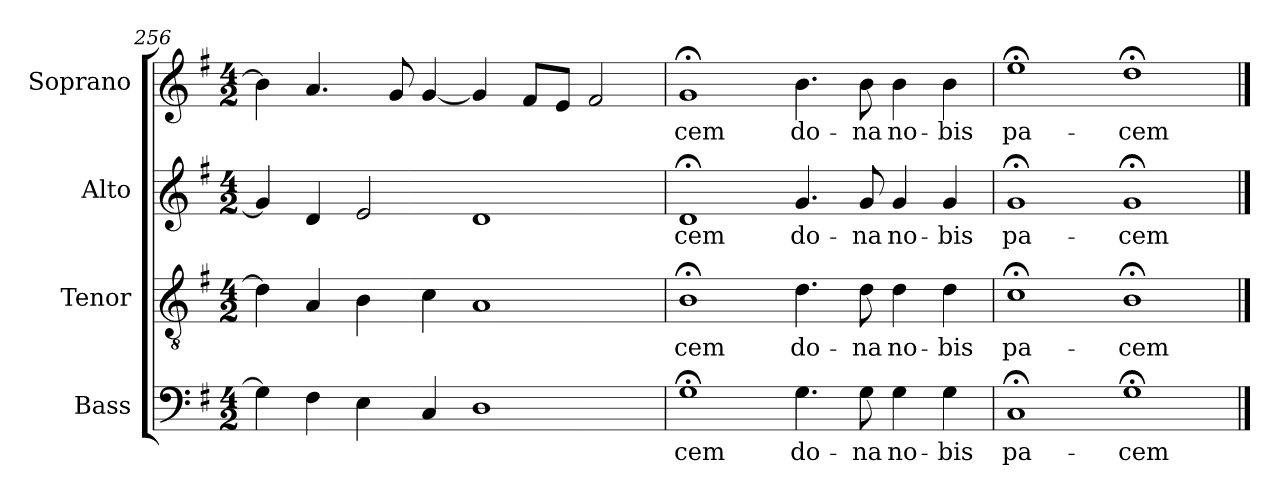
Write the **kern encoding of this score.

**kern	**text	**kern	**text	**kern	**text	**kern	**text
*part4	*part4	*part3	*part3	*part2	*part2	*part1	*part1
*staff4	*staff4	*staff3	*staff3	*staff2	*staff2	*staff1	*staff1
*I"Bass	*	*I"Tenor	*	*I"Alto	*	*I"Soprano	*
*I'B	*	*I'T	*	*I'A	*	*I'S	*
*clefF4	*	*clefGv2	*	*clefG2	*	*clefG2	*
*k[f#]	*	*k[f#]	*	*k[f#]	*	*k[f#]	*
*G:	*	*G:	*	*G:	*	*G:	*
*M4/2	*	*M4/2	*	*M4/2	*	*M4/2	*
=256	=256	=256	=256	=256	=256	=256	=256
4G\]	.	4d\]	.	4g/]	.	4b\]	.
4F#\	.	4A/	.	4d/	.	4.a/	.
4E\	.	4B\	.	2e/	.	.	.
.	.	.	.	.	.	8g/	.
4C/	.	4c\	.	.	.	[4g/	.
1D	.	1A	.	1d	.	4g/]	.
.	.	.	.	.	.	8f#/L	.
.	.	.	.	.	.	8e/J	.
.	.	.	.	.	.	2f#/	.
=257	=257	=257	=257	=257	=257	=257	=257
!	!LO:LY:b	!	!LO:LY:b	!	!LO:LY:b	!	!LO:LY:b
1G;<	-cem	1B;<	-cem	1d;<	-cem	1g;<	-cem
!	!LO:LY:b	!	!LO:LY:b	!	!LO:LY:b	!	!LO:LY:b
4.G\	do-	4.d\	do-	4.g/	do-	4.b\	do-
!	!LO:LY:b	!	!LO:LY:b	!	!LO:LY:b	!	!LO:LY:b
8G\	-na	8d\	-na	8g/	-na	8b\	-na
!	!LO:LY:b	!	!LO:LY:b	!	!LO:LY:b	!	!LO:LY:b
4G\	no-	4d\	no-	4g/	no-	4b\	no-
!	!LO:LY:b	!	!LO:LY:b	!	!LO:LY:b	!	!LO:LY:b
4G\	-bis	4d\	-bis	4g/	-bis	4b\	-bis
!!LO:LB:g=z
=258	=258	=258	=258	=258	=258	=258	=258
!	!LO:LY:b	!	!LO:LY:b	!	!LO:LY:b	!	!LO:LY:b
1C;<	pa-	1c;<	pa-	1g;<	pa-	1ee;<	pa-
!	!LO:LY:b	!	!LO:LY:b	!	!LO:LY:b	!	!LO:LY:b
1G;<	-cem	1B;<	-cem	1g;<	-cem	1dd;<	-cem
==	==	==	==	==	==	==	==
*-	*-	*-	*-	*-	*-	*-	*-
